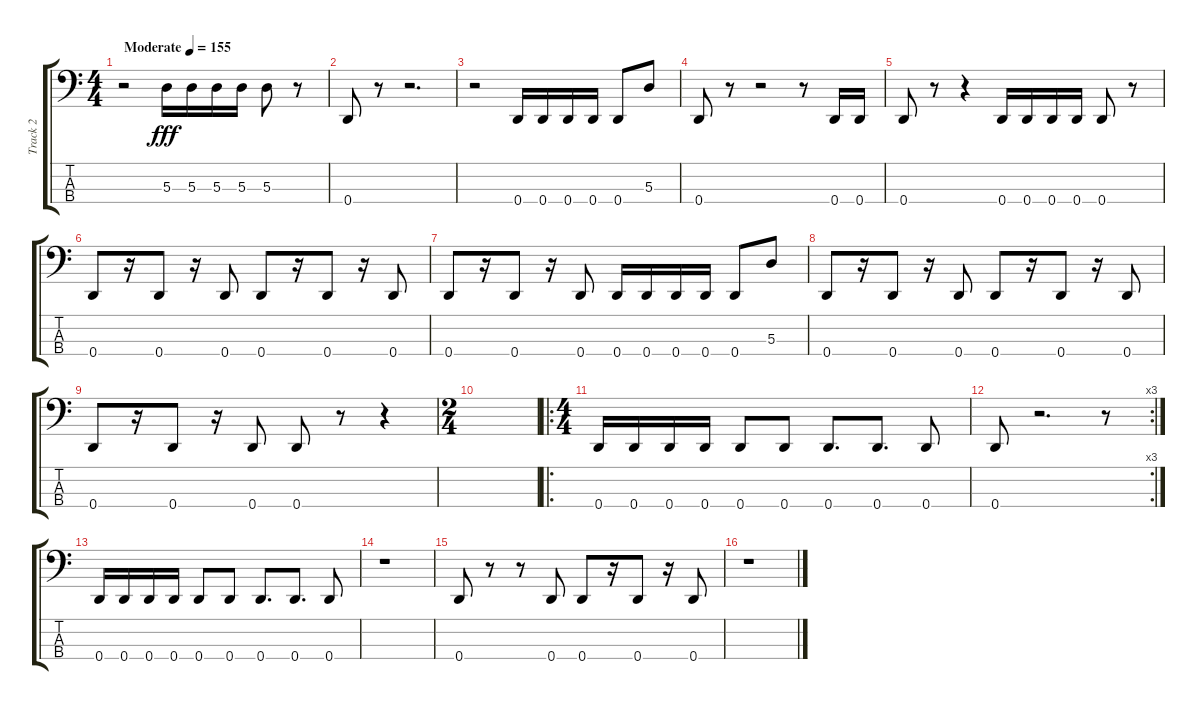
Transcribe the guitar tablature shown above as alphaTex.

\track ("Track 2" "Track 2") {mute instrument electricbassfinger}
\staff {score tabs}
\tuning (G2 D2 A1 D1) {hide}
\ts (4 4)
\tempo (155 "Moderate")
\clef f4
\ks c
r.2{dy fff instrument electricbassfinger} 5.3.16 5.3.16 5.3.16 5.3.16 5.3.8 r.8 |
0.4.8 r.8 r.2{d} |
r.2 0.4.16 0.4.16 0.4.16 0.4.16 0.4.8 5.3.8 |
0.4.8 r.8 r.2 r.8 0.4.16 0.4.16 |
0.4.8 r.8 r.4 0.4.16 0.4.16 0.4.16 0.4.16 0.4.8 r.8 |
0.4.8 r.16 0.4.8 r.16 0.4.8 0.4.8 r.16 0.4.8 r.16 0.4.8 |
0.4.8 r.16 0.4.8 r.16 0.4.8 0.4.16 0.4.16 0.4.16 0.4.16 0.4.8 5.3.8 |
0.4.8 r.16 0.4.8 r.16 0.4.8 0.4.8 r.16 0.4.8 r.16 0.4.8 |
0.4.8 r.16 0.4.8 r.16 0.4.8 0.4.8 r.8 r.4 |
\ts (2 4)
|
\ro
\ts (4 4)
0.4.16 0.4.16 0.4.16 0.4.16 0.4.8 0.4.8 0.4.8{d} 0.4.8{d} 0.4.8 |
\rc 3
0.4.8 r.2{d} r.8 |
0.4.16 0.4.16 0.4.16 0.4.16 0.4.8 0.4.8 0.4.8{d} 0.4.8{d} 0.4.8 |
r.1 |
0.4.8 r.8 r.8 0.4.8 0.4.8 r.16 0.4.8 r.16 0.4.8 |
r.1
